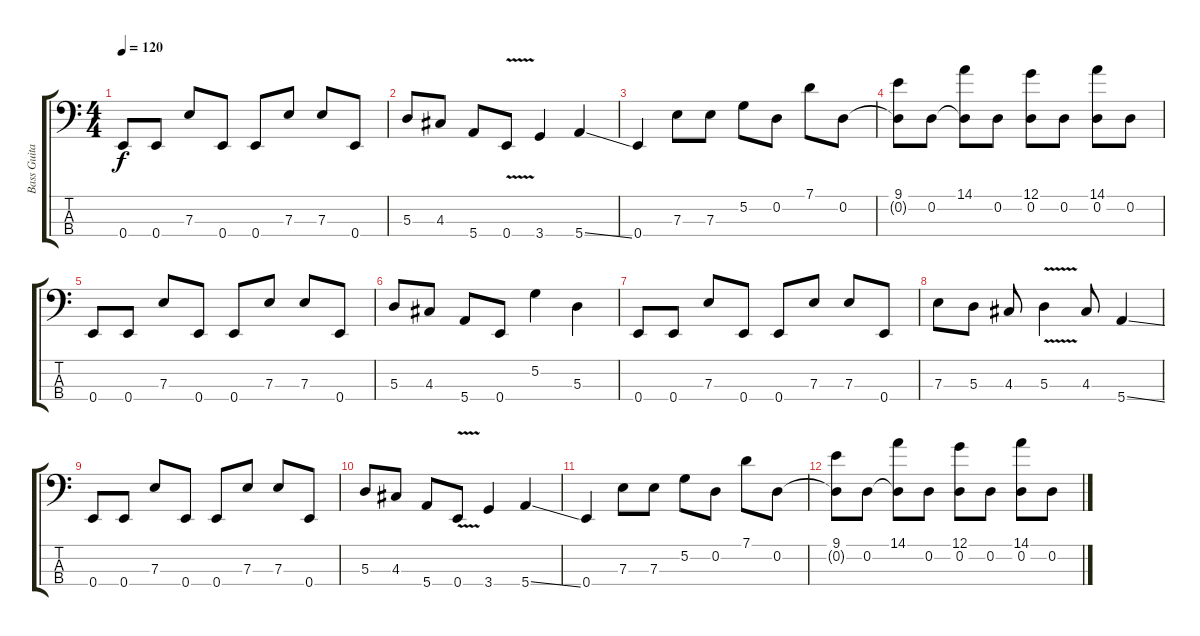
\track ("Bass Guitar" "Bass Guita") {instrument electricbassfinger}
\staff {score tabs}
\tuning (G2 D2 A1 E1) {hide}
\ts (4 4)
\tempo 120
\clef f4
\ks c
0.4.8{dy f} 0.4.8 7.3.8 0.4.8 0.4.8 7.3.8 7.3.8 0.4.8 |
5.3.8 4.3.8 5.4.8 0.4{v}.8 3.4.4 5.4{ss}.4 |
0.4.4 7.3.8 7.3.8 5.2.8 0.2.8 7.1.8 0.2.8 |
(9.1 0.2{t}).8{volume 13} 0.2.8 (14.1 0.2{t}).8 0.2.8 (12.1 0.2).8 0.2.8 (14.1 0.2).8 0.2.8 |
0.4.8{volume 11} 0.4.8 7.3.8 0.4.8 0.4.8{volume 10} 7.3.8 7.3.8 0.4.8 |
5.3.8{volume 9} 4.3.8 5.4.8 0.4.8 5.2.4{volume 8} 5.3.4 |
0.4.8{volume 7} 0.4.8 7.3.8 0.4.8 0.4.8{volume 6} 7.3.8 7.3.8 0.4.8 |
7.3.8{volume 5} 5.3.8 4.3.8 5.3{v}.4 4.3.8 5.4{ss}.4 |
0.4.8{volume 4} 0.4.8 7.3.8 0.4.8 0.4.8 7.3.8 7.3.8 0.4.8 |
5.3.8{volume 3} 4.3.8 5.4.8 0.4{v}.8 3.4.4 5.4{ss}.4 |
0.4.4{volume 2} 7.3.8 7.3.8 5.2.8 0.2.8 7.1.8 0.2.8 |
(9.1 0.2{t}).8{volume 1} 0.2.8 (14.1 0.2{t}).8 0.2.8 (12.1 0.2).8 0.2.8 (14.1 0.2).8 0.2.8
